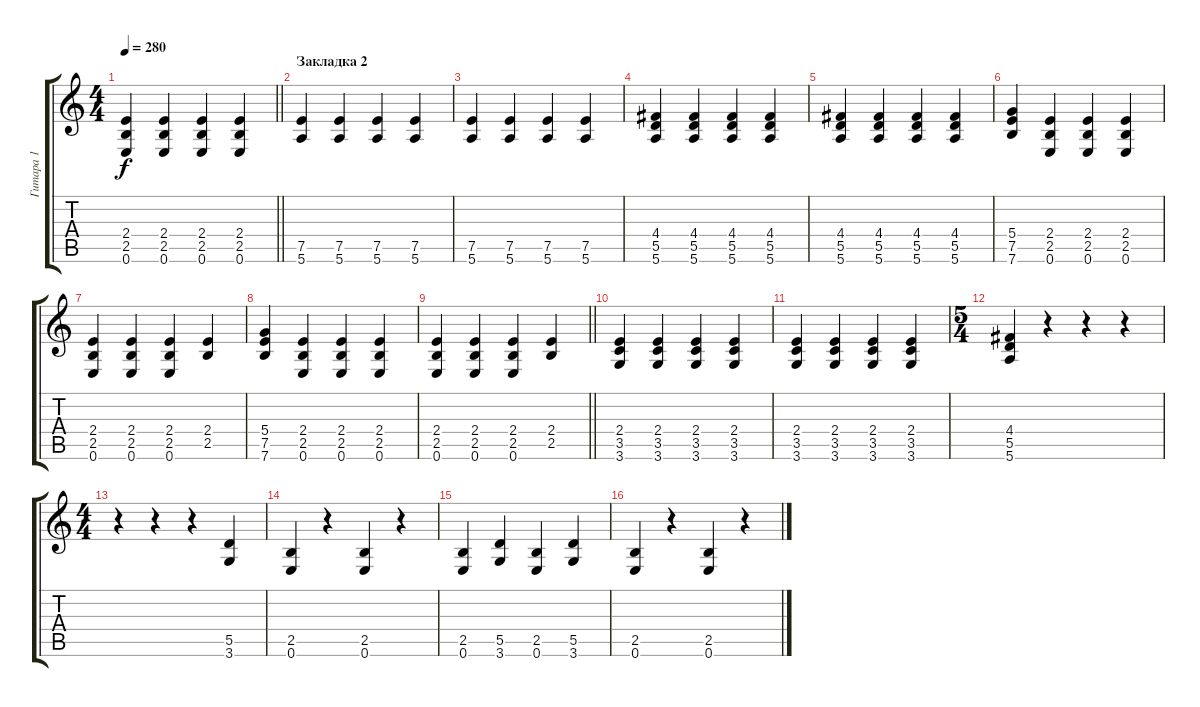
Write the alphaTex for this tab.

\track ("Гитара 1" "Гитара 1") {instrument distortionguitar}
\staff {score tabs}
\tuning (E4 B3 G3 D3 A2 E2) {hide}
\ts (4 4)
\tempo 280
\clef g2
\barLineRight lightlight
\ks c
(2.4 2.5 0.6).4{dy f} (2.4 2.5 0.6).4 (2.4 2.5 0.6).4 (2.4 2.5 0.6).4 |
\section ("" "Закладка 2")
(7.5 5.6).4 (7.5 5.6).4 (7.5 5.6).4 (7.5 5.6).4 |
(7.5 5.6).4 (7.5 5.6).4 (7.5 5.6).4 (7.5 5.6).4 |
(4.4 5.5 5.6).4 (4.4 5.5 5.6).4 (4.4 5.5 5.6).4 (4.4 5.5 5.6).4 |
(4.4 5.5 5.6).4 (4.4 5.5 5.6).4 (4.4 5.5 5.6).4 (4.4 5.5 5.6).4 |
(5.4 7.5 7.6).4 (2.4 2.5 0.6).4 (2.4 2.5 0.6).4 (2.4 2.5 0.6).4 |
(2.4 2.5 0.6).4 (2.4 2.5 0.6).4 (2.4 2.5 0.6).4 (2.4 2.5).4 |
(5.4 7.5 7.6).4 (2.4 2.5 0.6).4 (2.4 2.5 0.6).4 (2.4 2.5 0.6).4 |
\barLineRight lightlight
(2.4 2.5 0.6).4 (2.4 2.5 0.6).4 (2.4 2.5 0.6).4 (2.4 2.5).4 |
(2.4 3.5 3.6).4 (2.4 3.5 3.6).4 (2.4 3.5 3.6).4 (2.4 3.5 3.6).4 |
(2.4 3.5 3.6).4 (2.4 3.5 3.6).4 (2.4 3.5 3.6).4 (2.4 3.5 3.6).4 |
\ts (5 4)
(4.4 5.5 5.6).4 r.4 r.4 r.4 |
\ts (4 4)
r.4 r.4 r.4 (5.5 3.6).4 |
(2.5 0.6).4 r.4 (2.5 0.6).4 r.4 |
(2.5 0.6).4 (5.5 3.6).4 (2.5 0.6).4 (5.5 3.6).4 |
(2.5 0.6).4 r.4 (2.5 0.6).4 r.4
